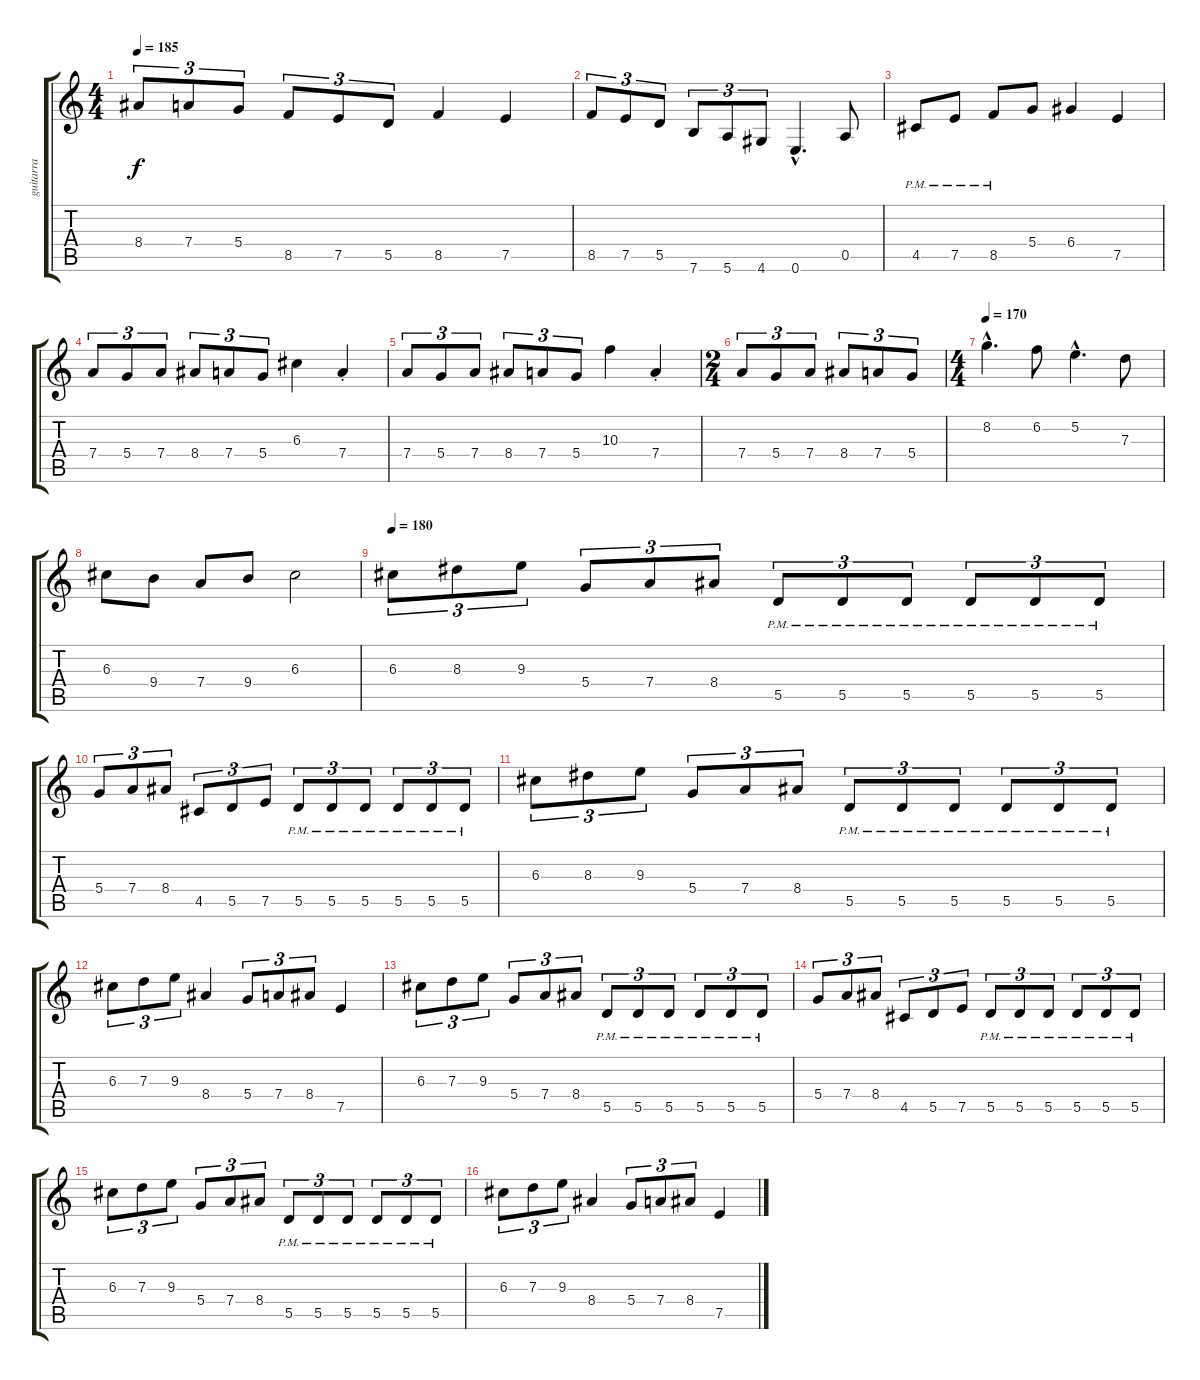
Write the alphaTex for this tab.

\track ("guitarra" "guitarra") {instrument distortionguitar}
\staff {score tabs}
\tuning (E4 B3 G3 D3 A2 E2) {hide}
\ts (4 4)
\tempo 185
\clef g2
\ks c
8.4.8{tu (3 2) dy f} 7.4.8{tu (3 2)} 5.4.8{tu (3 2)} 8.5.8{tu (3 2)} 7.5.8{tu (3 2)} 5.5.8{tu (3 2)} 8.5.4 7.5.4 |
8.5.8{tu (3 2)} 7.5.8{tu (3 2)} 5.5.8{tu (3 2)} 7.6.8{tu (3 2)} 5.6.8{tu (3 2)} 4.6.8{tu (3 2)} 0.6{hac}.4{d} 0.5.8 |
4.5{pm}.8 7.5{pm}.8 8.5{pm}.8 5.4.8 6.4.4 7.5.4 |
7.4.8{tu (3 2)} 5.4.8{tu (3 2)} 7.4.8{tu (3 2)} 8.4.8{tu (3 2)} 7.4.8{tu (3 2)} 5.4.8{tu (3 2)} 6.3.4 7.4{st}.4 |
7.4.8{tu (3 2)} 5.4.8{tu (3 2)} 7.4.8{tu (3 2)} 8.4.8{tu (3 2)} 7.4.8{tu (3 2)} 5.4.8{tu (3 2)} 10.3.4 7.4{st}.4 |
\ts (2 4)
7.4.8{tu (3 2)} 5.4.8{tu (3 2)} 7.4.8{tu (3 2)} 8.4.8{tu (3 2)} 7.4.8{tu (3 2)} 5.4.8{tu (3 2)} |
\ts (4 4)
\tempo 180
\tempo 170
8.2{hac}.4{d} 6.2.8 5.2{hac}.4{d} 7.3.8 |
6.3.8 9.4.8 7.4.8 9.4.8 6.3.2 |
\tempo 180
6.3.8{tu (3 2) volume 16 balance 8 instrument distortionguitar} 8.3.8{tu (3 2)} 9.3.8{tu (3 2)} 5.4.8{tu (3 2)} 7.4.8{tu (3 2)} 8.4.8{tu (3 2)} 5.5{pm}.8{tu (3 2)} 5.5{pm}.8{tu (3 2)} 5.5{pm}.8{tu (3 2)} 5.5{pm}.8{tu (3 2)} 5.5{pm}.8{tu (3 2)} 5.5{pm}.8{tu (3 2)} |
5.4.8{tu (3 2)} 7.4.8{tu (3 2)} 8.4.8{tu (3 2)} 4.5.8{tu (3 2)} 5.5.8{tu (3 2)} 7.5.8{tu (3 2)} 5.5{pm}.8{tu (3 2)} 5.5{pm}.8{tu (3 2)} 5.5{pm}.8{tu (3 2)} 5.5{pm}.8{tu (3 2)} 5.5{pm}.8{tu (3 2)} 5.5{pm}.8{tu (3 2)} |
6.3.8{tu (3 2)} 8.3.8{tu (3 2)} 9.3.8{tu (3 2)} 5.4.8{tu (3 2)} 7.4.8{tu (3 2)} 8.4.8{tu (3 2)} 5.5{pm}.8{tu (3 2)} 5.5{pm}.8{tu (3 2)} 5.5{pm}.8{tu (3 2)} 5.5{pm}.8{tu (3 2)} 5.5{pm}.8{tu (3 2)} 5.5{pm}.8{tu (3 2)} |
6.3.8{tu (3 2)} 7.3.8{tu (3 2)} 9.3.8{tu (3 2)} 8.4.4 5.4.8{tu (3 2)} 7.4.8{tu (3 2)} 8.4.8{tu (3 2)} 7.5.4 |
6.3.8{tu (3 2)} 7.3.8{tu (3 2)} 9.3.8{tu (3 2)} 5.4.8{tu (3 2)} 7.4.8{tu (3 2)} 8.4.8{tu (3 2)} 5.5{pm}.8{tu (3 2)} 5.5{pm}.8{tu (3 2)} 5.5{pm}.8{tu (3 2)} 5.5{pm}.8{tu (3 2)} 5.5{pm}.8{tu (3 2)} 5.5{pm}.8{tu (3 2)} |
5.4.8{tu (3 2)} 7.4.8{tu (3 2)} 8.4.8{tu (3 2)} 4.5.8{tu (3 2)} 5.5.8{tu (3 2)} 7.5.8{tu (3 2)} 5.5{pm}.8{tu (3 2)} 5.5{pm}.8{tu (3 2)} 5.5{pm}.8{tu (3 2)} 5.5{pm}.8{tu (3 2)} 5.5{pm}.8{tu (3 2)} 5.5{pm}.8{tu (3 2)} |
6.3.8{tu (3 2)} 7.3.8{tu (3 2)} 9.3.8{tu (3 2)} 5.4.8{tu (3 2)} 7.4.8{tu (3 2)} 8.4.8{tu (3 2)} 5.5{pm}.8{tu (3 2)} 5.5{pm}.8{tu (3 2)} 5.5{pm}.8{tu (3 2)} 5.5{pm}.8{tu (3 2)} 5.5{pm}.8{tu (3 2)} 5.5{pm}.8{tu (3 2)} |
6.3.8{tu (3 2)} 7.3.8{tu (3 2)} 9.3.8{tu (3 2)} 8.4.4 5.4.8{tu (3 2)} 7.4.8{tu (3 2)} 8.4.8{tu (3 2)} 7.5.4
